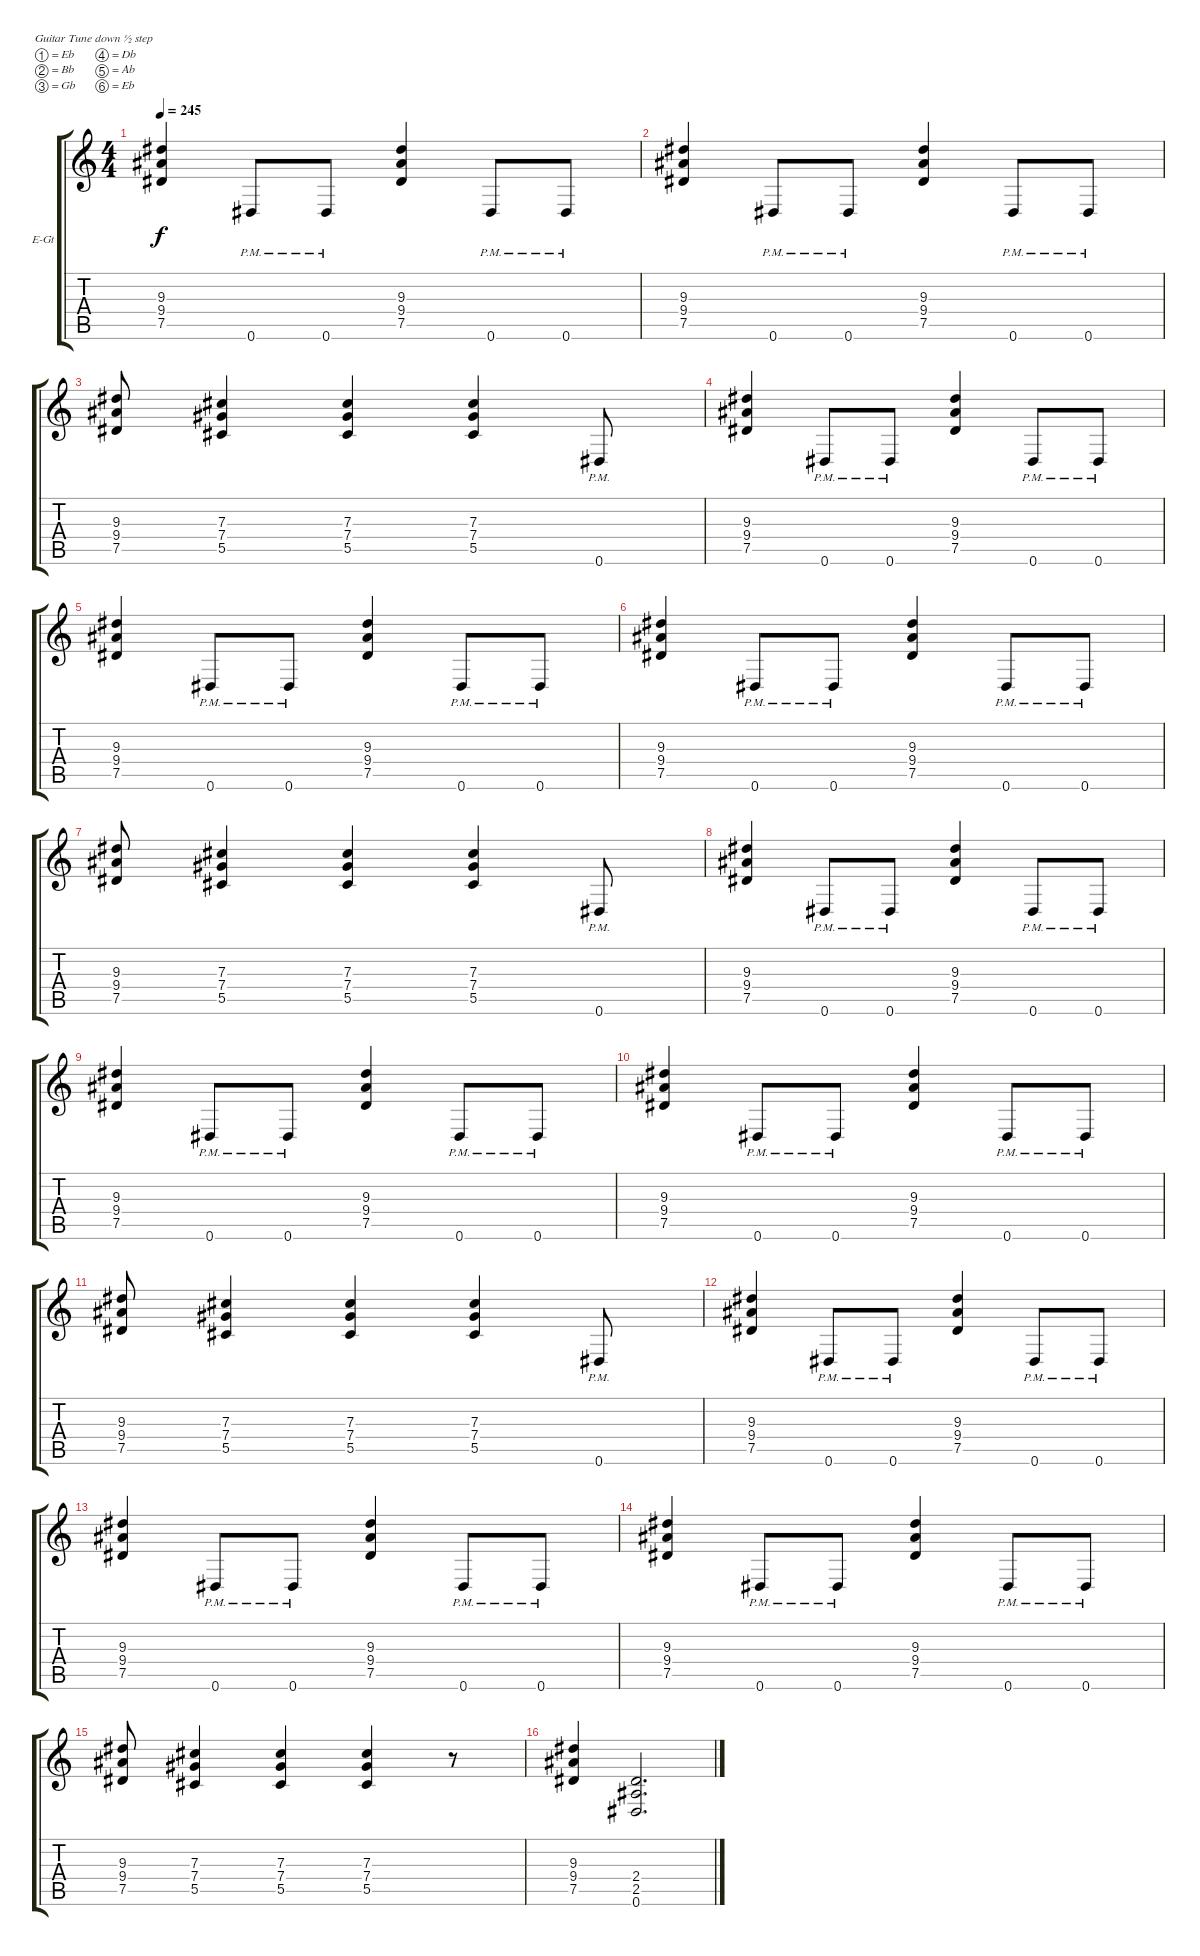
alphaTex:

\bracketExtendMode groupsimilarinstruments
\firstSystemTrackNameOrientation horizontal
\otherSystemsTrackNameOrientation horizontal
\track ("Lead Guitar" "E-Gt") {instrument distortionguitar}
\staff {score tabs}
\tuning (Eb4 Bb3 Gb3 Db3 Ab2 Eb2)
\ts (4 4)
\tempo 245
\clef g2
\ks c
(9.3 9.4 7.5).4{dy f} 0.6{pm}.8 0.6{pm}.8 (9.3 9.4 7.5).4 0.6{pm}.8 0.6{pm}.8 |
(9.3 9.4 7.5).4 0.6{pm}.8 0.6{pm}.8 (9.3 9.4 7.5).4 0.6{pm}.8 0.6{pm}.8 |
(9.3 9.4 7.5).8 (7.3 7.4 5.5).4 (7.3 7.4 5.5).4 (7.3 7.4 5.5).4 0.6{pm}.8 |
(9.3 9.4 7.5).4 0.6{pm}.8 0.6{pm}.8 (9.3 9.4 7.5).4 0.6{pm}.8 0.6{pm}.8 |
(9.3 9.4 7.5).4 0.6{pm}.8 0.6{pm}.8 (9.3 9.4 7.5).4 0.6{pm}.8 0.6{pm}.8 |
(9.3 9.4 7.5).4 0.6{pm}.8 0.6{pm}.8 (9.3 9.4 7.5).4 0.6{pm}.8 0.6{pm}.8 |
(9.3 9.4 7.5).8 (7.3 7.4 5.5).4 (7.3 7.4 5.5).4 (7.3 7.4 5.5).4 0.6{pm}.8 |
(9.3 9.4 7.5).4 0.6{pm}.8 0.6{pm}.8 (9.3 9.4 7.5).4 0.6{pm}.8 0.6{pm}.8 |
(9.3 9.4 7.5).4 0.6{pm}.8 0.6{pm}.8 (9.3 9.4 7.5).4 0.6{pm}.8 0.6{pm}.8 |
(9.3 9.4 7.5).4 0.6{pm}.8 0.6{pm}.8 (9.3 9.4 7.5).4 0.6{pm}.8 0.6{pm}.8 |
(9.3 9.4 7.5).8 (7.3 7.4 5.5).4 (7.3 7.4 5.5).4 (7.3 7.4 5.5).4 0.6{pm}.8 |
(9.3 9.4 7.5).4 0.6{pm}.8 0.6{pm}.8 (9.3 9.4 7.5).4 0.6{pm}.8 0.6{pm}.8 |
(9.3 9.4 7.5).4 0.6{pm}.8 0.6{pm}.8 (9.3 9.4 7.5).4 0.6{pm}.8 0.6{pm}.8 |
(9.3 9.4 7.5).4 0.6{pm}.8 0.6{pm}.8 (9.3 9.4 7.5).4 0.6{pm}.8 0.6{pm}.8 |
(9.3 9.4 7.5).8 (7.3 7.4 5.5).4 (7.3 7.4 5.5).4 (7.3 7.4 5.5).4 r.8 |
(9.3 9.4 7.5).4 (2.4 2.5 0.6).2{d}
